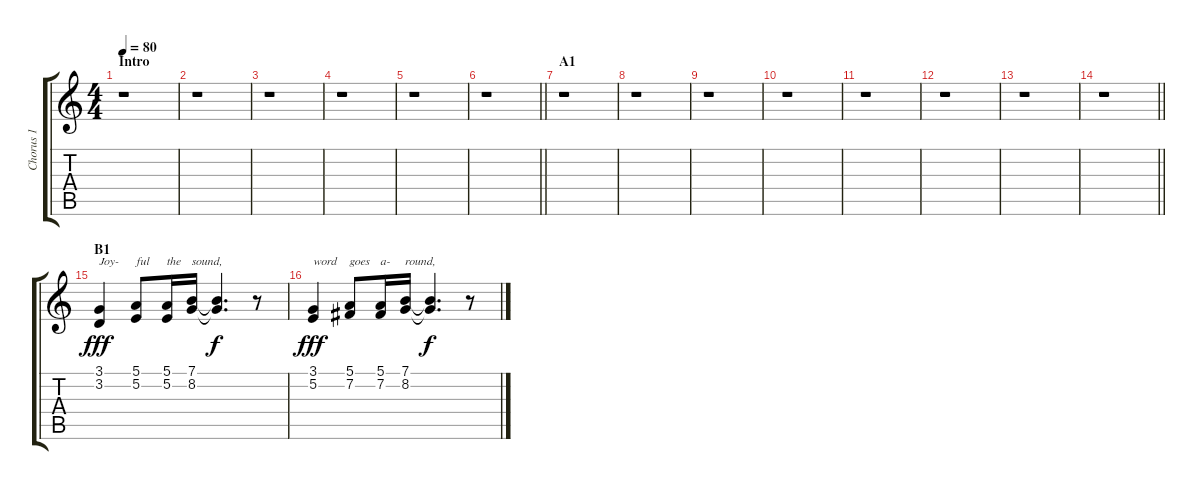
\track ("Chorus 1" "Chorus 1") {instrument synthvoice}
\staff {score tabs}
\tuning (E4 B3 G3 D3 A2 E2) {hide}
\ts (4 4)
\section ("" "Intro")
\tempo 80
\clef g2
\ks c
r.1{dy fff instrument synthvoice} |
r.1 |
r.1 |
r.1 |
r.1 |
\barLineRight lightlight
r.1 |
\section ("" "A1")
r.1 |
r.1 |
r.1 |
r.1 |
r.1 |
r.1 |
r.1 |
\barLineRight lightlight
r.1 |
\section ("" "B1")
(3.1 3.2).4{txt "Joy-"} (5.1 5.2).8{txt "ful"} (5.1 5.2).16{txt "the"} (7.1 8.2).16{txt "sound,"} (7.1{t} 8.2{t}).4{d dy f} r.8 |
(3.1 5.2).4{txt "word" dy fff} (5.1 7.2).8{txt "goes"} (5.1 7.2).16{txt "a-"} (7.1 8.2).16{txt "round,"} (7.1{t} 8.2{t}).4{d dy f} r.8
